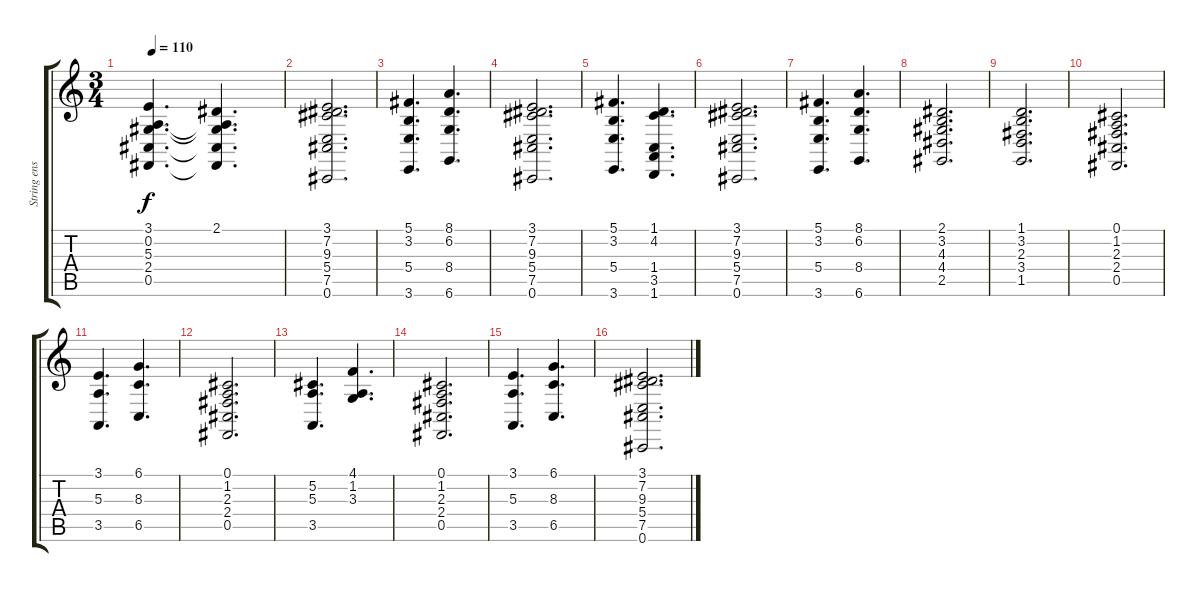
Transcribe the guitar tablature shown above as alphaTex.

\track ("String ensamble" "String ens") {instrument stringensemble2}
\staff {score tabs}
\tuning (Db4 Ab3 E3 B2 Gb2 Db2) {hide}
\ts (3 4)
\tempo 110
\clef g2
\ks c
(3.1 0.2 5.3 2.4 0.5).4{d dy f} (2.1 0.2{t} 5.3{t} 2.4{t} 0.5{t}).4{d} |
(3.1 7.2 9.3 5.4 7.5 0.6).2{d} |
(5.1 3.2 5.4 3.6).4{d} (8.1 6.2 8.4 6.6).4{d} |
(3.1 7.2 9.3 5.4 7.5 0.6).2{d} |
(5.1 3.2 5.4 3.6).4{d} (1.1 4.2 1.4 3.5 1.6).4{d} |
(3.1 7.2 9.3 5.4 7.5 0.6).2{d} |
(5.1 3.2 5.4 3.6).4{d} (8.1 6.2 8.4 6.6).4{d} |
(2.1 3.2 4.3 4.4 2.5).2{d} |
(1.1 3.2 2.3 3.4 1.5).2{d} |
(0.1 1.2 2.3 2.4 0.5).2{d} |
(3.1 5.3 3.5).4{d} (6.1 8.3 6.5).4{d} |
(0.1 1.2 2.3 2.4 0.5).2{d} |
(5.2 5.3 3.5).4{d} (4.1 1.2 3.3).4{d} |
(0.1 1.2 2.3 2.4 0.5).2{d} |
(3.1 5.3 3.5).4{d} (6.1 8.3 6.5).4{d} |
(3.1 7.2 9.3 5.4 7.5 0.6).2{d}
